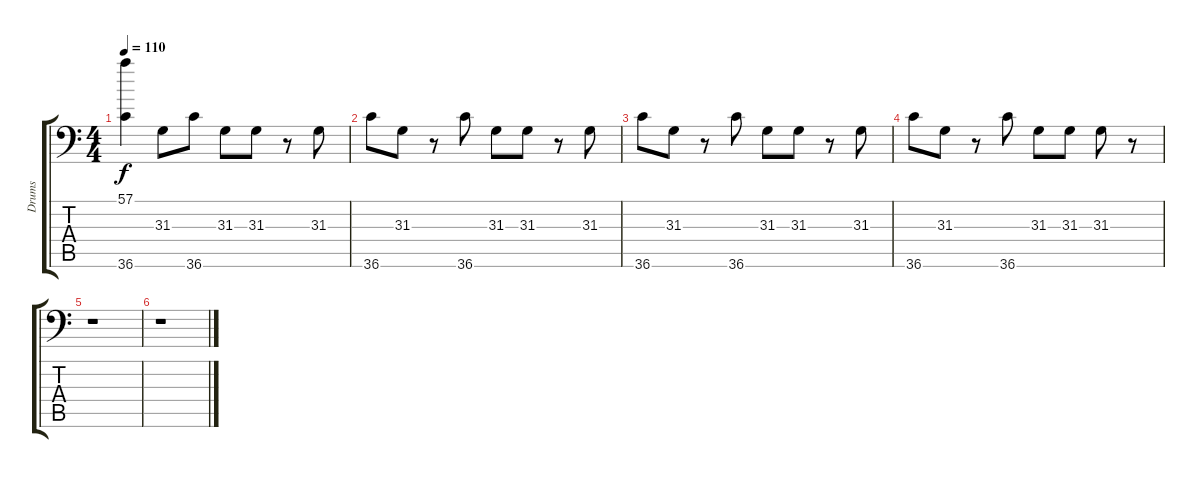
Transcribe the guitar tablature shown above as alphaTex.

\track ("Drums" "Drums") {instrument acousticgrandpiano}
\staff {score tabs}
\tuning (C-1 C-1 C-1 C-1 C-1 C-1) {hide}
\ts (4 4)
\tempo 110
\clef f4
\ks c
(57.1 36.6).4{dy f} 31.3.8 36.6.8 31.3.8 31.3.8 r.8 31.3.8 |
36.6.8 31.3.8 r.8 36.6.8 31.3.8 31.3.8 r.8 31.3.8 |
36.6.8 31.3.8 r.8 36.6.8 31.3.8 31.3.8 r.8 31.3.8 |
36.6.8 31.3.8 r.8 36.6.8 31.3.8 31.3.8 31.3.8 r.8 |
r.1 |
r.1
